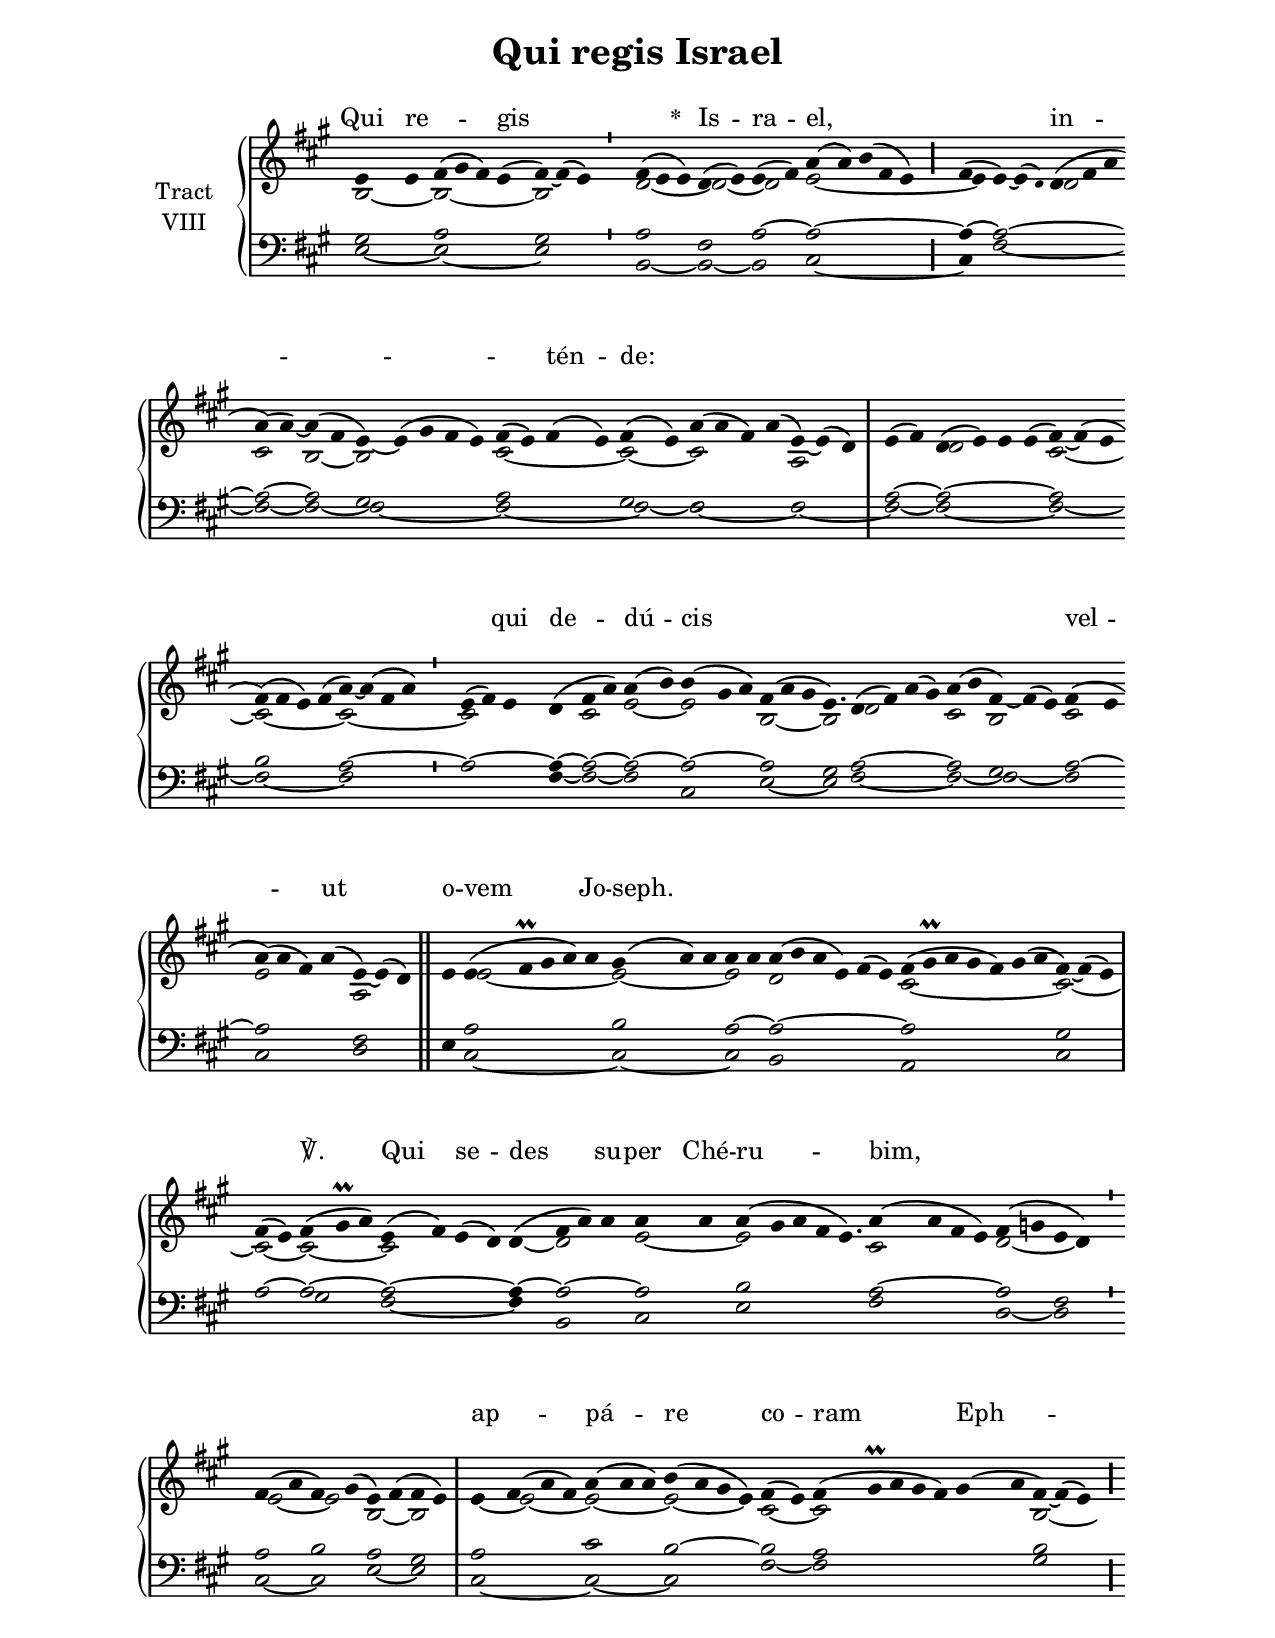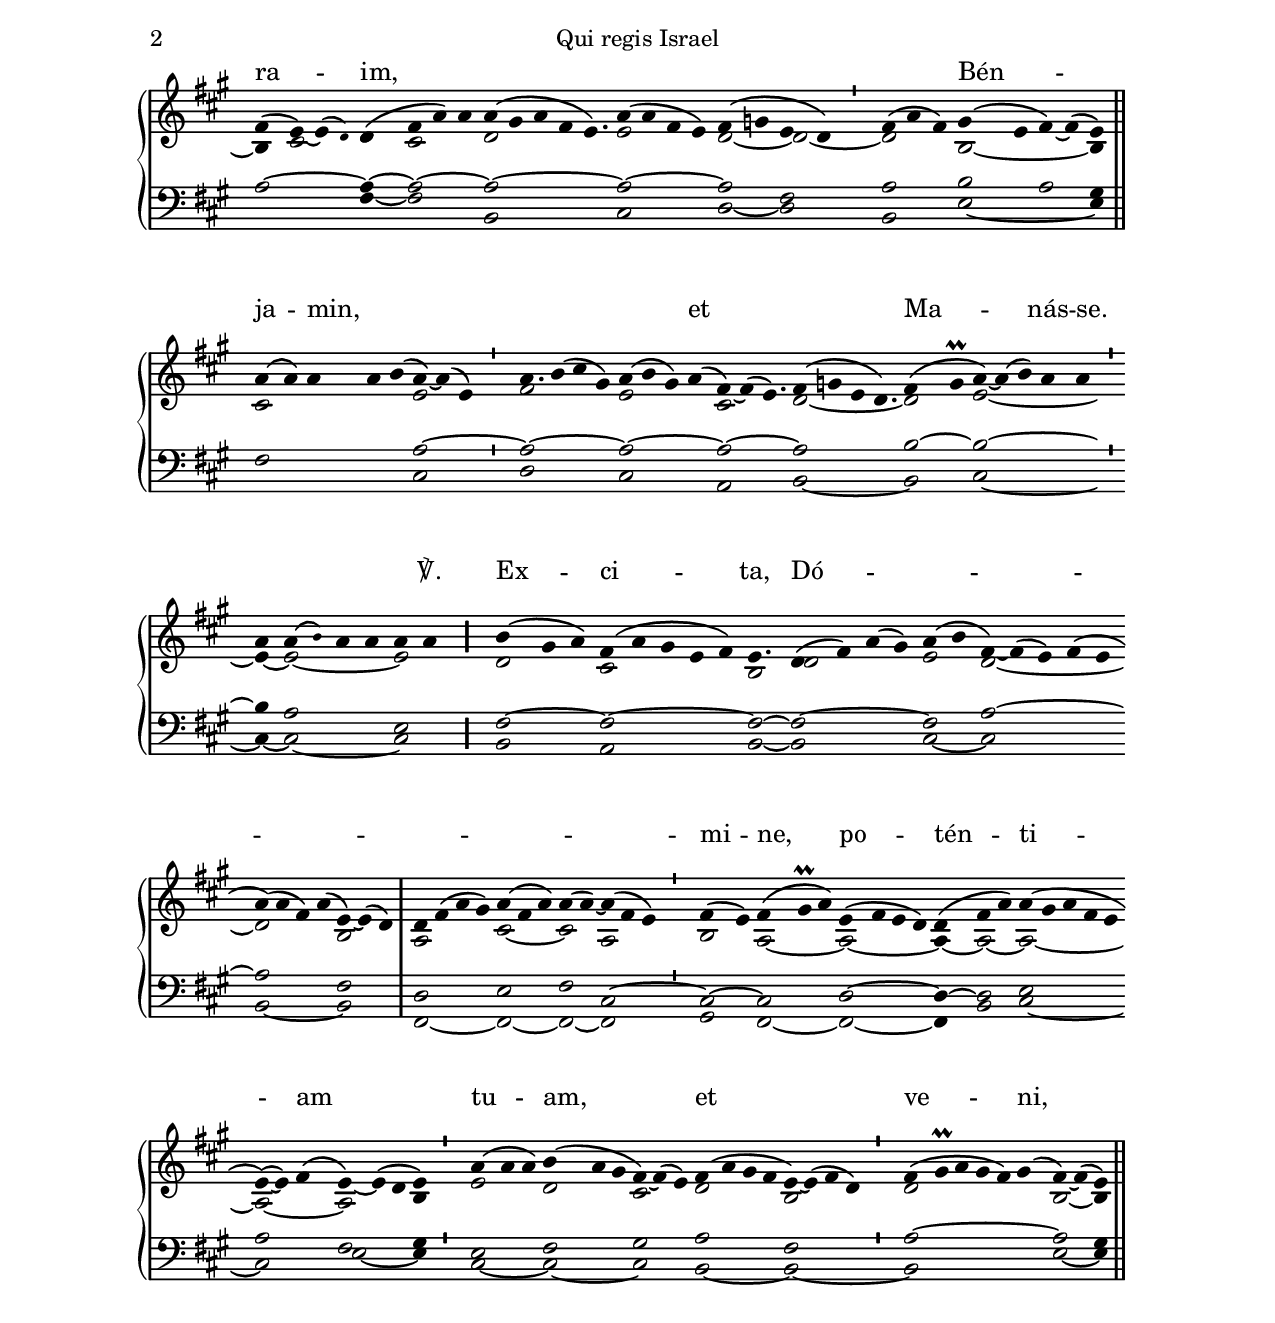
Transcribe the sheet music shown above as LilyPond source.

\version "2.18"
\include "gregorian.ly"
\include "noh2.ily"


%Page reference: page i.35
%(volume.page)

global = {
 \key e \mixolydian
 \cadenzaOn 
}

\header {
  title = \markup \center-column {"Qui regis Israel" \vspace #1 }
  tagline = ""
  composer = ""
}

\paper {
 #(include-special-characters)
  oddHeaderMarkup = \markup \fill-line {
    \line {}
    \center-column {
      \on-the-fly #first-page     " "
      \on-the-fly #not-first-page "Qui regis Israel"
    }
    \line { \on-the-fly #print-page-number-check-first \fromproperty #'page:page-number-string }
  }
  evenHeaderMarkup = \markup \fill-line {
    \line { \on-the-fly #print-page-number-check-first \fromproperty #'page:page-number-string }
    \center-column { "Qui regis Israel" }
    \line {}
  }
}

chantText = \lyricmode {
Qui re -- _ gis _ 
\set stanza = " * " Is -- ra -- el, _ _ 
in -- _ tén -- de: _ _ _ _ _ _ _ _ 
qui de -- dú -- cis _ _ _ _ vel -- ut o -- vem Jo -- seph. _ _ _ _ _ _ _ _ ℣. 
Qui se -- des su -- per Ché -- ru -- bim, _ _ _ _ 
ap -- _ pá -- re co -- ram Eph -- ra -- im, _ _ _ _ _ 
Bén -- ja -- min, _ _ _ _ _ 
et _ Ma -- nás -- se. _ _ _ _ _ ℣. 
Ex -- ci -- ta, Dó -- _ _ _ _ _ _ _ _ mi -- ne, po -- tén -- ti -- am tu -- am, 
et ve -- ni, _ _ _ _ _ _ _ _ 
ut _ sal -- vos _ 
\set stanza = " * " fá -- _ ci -- as nos. _ _ _ _ _ _ _ _ _ _ _ }

chantMusic = {
\tieDown   e'4 e'4 fis'4 ( gis'4 fis'4) e'4 ( fis'4) ~ fis'4 ( e'4) \divisioMinima
 fis'4 ( e'4 e'4) d'4 ( e'4) e'4 ( fis'4) a'4 ( a'4) b'4 ( fis'4 e'4) \divisioMaior
 fis'4 ( e'4) ~ e'4 ( \once \tweak #'font-size #-4 d' ) d'4 ( fis'4 a'4 \forceBreak
) a'4 ( a'4) ~ a'4 ( fis'4 e'4) ~ e'4 ( gis'4 fis'4 e'4) fis'4 ( e'4) fis'4 ( e'4) fis'4 ( e'4) a'4 ( a'4 fis'4) a'4 ( e'4) ~ e'4 ( d'4) \divisioMaxima
 e'4 ( fis'4) d'4 ( e'4) e'4 e'4 ( fis'4) ~ fis'4 ( e'4 \forceBreak
) fis'4 ( fis'4 e'4) fis'4 ( a'4) ~ a'4 ( fis'4 a'4) \divisioMinima
 e'4 ( fis'4) e'4 d'4 ( fis'4 a'4) a'4 ( b'4) b'4 ( gis'4 a'4) fis'4 ( a'4 gis'4 e'4.) d'4 ( fis'4) a'4 ( gis'4) a'4 ( b'4 fis'4) ~ fis'4 ( e'4) fis'4 ( e'4 \forceBreak
) a'4 ( a'4 fis'4) a'4 ( e'4) ~ e'4 ( d'4) \finalis
 e'4 e'4 ( fis'\prall gis'4 a'4) a'4 gis'4 ( a'4) a'4 a'4 a'4 a'4 ( b'4 a'4 e'4) fis'4 ( e'4) fis'4 ( gis'\prall a'4 gis'4 fis'4) gis'4 ( a'4 fis'4) ~ fis'4 ( e'4) \divisioMaxima \forceBreak

 fis'4 ( e'4) fis'4 ( gis'\prall a'4) e'4 ( fis'4) e'4 ( d'4) d'4 ( fis'4 a'4) a'4 a'4 a'4 a'4 ( gis'4 a'4 fis'4 e'4.)  a'4 ( a'4 fis'4 e'4) fis'4 ( g'4 e'4 d'4) \divisioMinima \forceBreak

  fis'4 ( a'4 fis'4) gis'4 ( e'4) fis'4 ( fis'4 e'4) \divisioMaxima
 e'4 fis'4 ( a'4 fis'4) a'4 ( a'4 a'4) b'4 ( a'4 gis'4 e'4) fis'4 ( e'4) fis'4 ( gis'\prall a'4 gis'4 fis'4) gis'4 ( a'4 fis'4) ~ fis'4 ( e'4) \divisioMaior \forceBreak

 fis'4 ( e'4) ~ e'4 ( \once \tweak #'font-size #-4 d' ) d'4 ( fis'4 a'4) a'4 a'4 ( gis'4 a'4 fis'4 e'4.)  a'4 ( a'4 fis'4 e'4) fis'4 ( g'4 e'4 d'4) \divisioMinima
  fis'4 ( a'4 fis'4) gis'4 ( e'4 fis'4) ~ fis'4 ( e'4) \finalis \forceBreak

 a'4 ( a'4) a'4 a'4 b'4 ( a'4) ~ a'4 ( e'4) \divisioMinima
 a'4. b'4 ( cis''4 gis'4) a'4 ( b'4 gis'4) a'4 ( fis'4) ~ fis'4 ( e'4.)  fis'4 ( g'4 e'4 d'4.)  fis'4 ( gis'\prall a'4) ~ a'4 ( b'4) a'4 a'4 \divisioMinima \forceBreak

 a'4 a'4 ( \once \tweak #'font-size #-4 b' ) a'4 a'4 a'4 a'4 \divisioMaior
 b'4 ( gis'4 a'4) fis'4 ( a'4 gis'4 e'4 fis'4) e'4. d'4 ( fis'4) a'4 ( gis'4) a'4 ( b'4 fis'4) ~ fis'4 ( e'4) fis'4 ( e'4 \forceBreak
) a'4 ( a'4 fis'4) a'4 ( e'4) ~ e'4 ( d'4) \divisioMaxima
 d'4 fis'4 ( a'4 gis'4) a'4 ( fis'4 a'4) a'4 ( a'4) ~ a'4 ( fis'4 e'4) \divisioMinima
 fis'4 ( e'4) fis'4 ( gis'\prall a'4) e'4 ( fis'4 e'4 d'4) d'4 ( fis'4 a'4) a'4 ( gis'4 a'4 fis'4 e'4 \forceBreak
) ~ e'4 ( e'4) fis'4 ( e'4) ~ e'4 ( d'4 e'4) \divisioMinima
 a'4 ( a'4 a'4) b'4 ( a'4 gis'4 fis'4) ~ fis'4 ( e'4) fis'4 ( a'4 gis'4 fis'4 e'4) ~ e'4 ( fis'4 d'4) \divisioMinima
 fis'4 ( gis'\prall a'4 gis'4 fis'4) gis'4 ( fis'4) ~ fis'4 ( e'4) \finalis

}

altoMusic = {
b2 ~ b2*4/2 ~ b2*3/2 \divisioMinima
d'2*3/2 ~ d'2 ~ d'2 e'2*5/2 ~ \divisioMaior
e'4 r2*3/2 d'2*3/2 cis'2 b2 ~ b2*5/2 cis'2*4/2 ~ cis'2 ~ cis'2*4/2 a2*3/2 \divisioMaxima
r2 d'2*4/2 cis'2*3/2 ~ cis'2*4/2 ~ cis'2*4/2 ~ \divisioMinima
cis'2*3/2 d'4 cis'2 e'2 ~ e'2*3/2 b2*3/2 ~ b2*3/4 d'2*4/2 cis'2 b2*3/2 cis'2 e'2*4/2 a2*3/2 \finalis
r4 e'2*5/2 ~ e'2*3/2 ~ e'2 d'2*6/2 cis'2*7/2 ~ cis'2*3/2 ~ \divisioMaxima
cis'2 ~ cis'2*3/2 ~ cis'2*4/2 d'4 ~ d'2*3/2 e'2 ~ e'2*11/4 cis'2*4/2 d'2*3/2 ~ d'4 \divisioMinima
e'2 ~ e'2 b2 ~ b2 \divisioMaxima
e'4 ~ e'2*3/2 ~ e'2*3/2 ~ e'2*3/2 ~ e'4 cis'2 ~ cis'2*7/2 b2*3/2 ~ \divisioMaior
b4 cis'2*3/2 d'4 cis'2*3/2 d'2*11/4 e'2*4/2 d'2 ~ d'2 ~ d'2*3/2 b2*4/2 ~ b4 \finalis
cis'2*5/2 e'2*3/2 \divisioMinima
fis'2*9/4 e'2*4/2 cis'2*7/4 d'2*9/4 ~ d'2 e'2*5/2 ~ \divisioMinima
e'4 ~ e'2*4/2 ~ e'2 \divisioMaior
d'2*3/2 cis'2*5/2 b2*3/4 d'2*4/2 e'2 d'2*5/2 ~ d'2*4/2 b2*3/2 \divisioMaxima
a2*4/2 cis'2*3/2 ~ cis'2 a2*3/2 \divisioMinima
b2 a2*3/2 ~ a2*4/2 ~ a4 ~ a2 ~ a2*5/2 ~ a2*3/2 ~ a2*3/2 b4 \divisioMinima
e'2*3/2 d'2*3/2 cis'2*3/2 d'2*4/2 b2*4/2 \divisioMinima
d'2*6/2 b2 ~ b4 \finalis
}

tenorMusic = {
gis2 a2*4/2 gis2*3/2 \divisioMinima
a2*3/2 fis2 a2 ~ a2*5/2 ~ \divisioMaior
a4 ~ a2*6/2 ~ a2 ~ a2 gis2*5/2 a2*4/2 gis2 fis2*4/2 r2*3/2 \divisioMaxima
a2 ~ a2*4/2 ~ a2*3/2 b2*4/2 a2*4/2 ~ \divisioMinima
a2*3/2 ~ a4 ~ a2 ~ a2 ~ a2*3/2 ~ a2*3/2 gis2*3/4 a2*4/2 ~ a2 gis2*3/2 a2 ~ a2*4/2 fis2*3/2 \finalis
e4 a2*5/2 b2*3/2 a2 ~ a2*6/2 ~ a2*7/2 gis2*3/2 \divisioMaxima
a2 ~ a2*3/2 ~ a2*4/2 ~ a4 ~ a2*3/2 ~ a2 b2*11/4 a2*4/2 ~ a2 fis2 \divisioMinima
a2 b2 a2 gis2 \divisioMaxima
a2*4/2 cis'2*3/2 b2*4/2 ~ b2 a2*7/2 b2*3/2 \divisioMaior
a2*4/2 ~ a4 ~ a2*3/2 ~ a2*11/4 ~ a2*4/2 ~ a2 fis2 a2*3/2 b2 a2 gis4 \finalis
fis2*5/2 a2*3/2 ~ \divisioMinima
a2*9/4 ~ a2*4/2 ~ a2*7/4 ~ a2*9/4 b2 ~ b2*5/2 ~ \divisioMinima
b4 a2*4/2 e2 \divisioMaior
fis2*3/2 ~ fis2*5/2 ~ fis2*3/4 ~ fis2*4/2 ~ fis2 a2*5/2 ~ a2*4/2 fis2*3/2 \divisioMaxima
d2*4/2 e2*3/2 fis2 cis2*3/2 ~ \divisioMinima
cis2 ~ cis2*3/2 d2*4/2 ~ d4 ~ d2 e2*5/2 a2*3/2 fis2*3/2 gis4 \divisioMinima
e2*3/2 fis2*3/2 gis2*3/2 a2*4/2 fis2*4/2 \divisioMinima
a2*6/2 ~ a2 gis4 \finalis
}

bassMusic = {
e2 ~ e2*4/2 ~ e2*3/2 \divisioMinima
b,2*3/2 ~ b,2 ~ b,2 cis2*5/2 ~ \divisioMaior
cis4 fis2*6/2 ~ fis2 ~ fis2 ~ fis2*5/2 ~ fis2*4/2 ~ fis2 ~ fis2*4/2 ~ fis2*3/2 ~ \divisioMaxima
fis2 ~ fis2*4/2 ~ fis2*3/2 ~ fis2*4/2 ~ fis2*4/2 \divisioMinima
r2*3/2 fis4 ~ fis2 ~ fis2 cis2*3/2 e2*3/2 ~ e2*3/4 fis2*4/2 ~ fis2 ~ fis2*3/2 ~ fis2 cis2*4/2 d2*3/2 \finalis
r4 cis2*5/2 ~ cis2*3/2 ~ cis2 b,2*6/2 a,2*7/2 cis2*3/2 \divisioMaxima
r2 gis2*3/2 fis2*4/2 ~ fis4 b,2*3/2 cis2 e2*11/4 fis2*4/2 d2 ~ d2 \divisioMinima
cis2 ~ cis2 e2 ~ e2 \divisioMaxima
cis2*4/2 ~ cis2*3/2 ~ cis2*4/2 fis2 ~ fis2*7/2 gis2*3/2 \divisioMaior
r2*4/2 fis4 ~ fis2*3/2 b,2*11/4 cis2*4/2 d2 ~ d2 b,2*3/2 e2*4/2 ~ e4 \finalis
r2*5/2 cis2*3/2 \divisioMinima
d2*9/4 cis2*4/2 a,2*7/4 b,2*9/4 ~ b,2 cis2*5/2 ~ \divisioMinima
cis4 ~ cis2*4/2 ~ cis2 \divisioMaior
b,2*3/2 a,2*5/2 b,2*3/4 ~ b,2*4/2 cis2 ~ cis2*5/2 b,2*4/2 ~ b,2*3/2 \divisioMaxima
fis,2*4/2 ~ fis,2*3/2 ~ fis,2 ~ fis,2*3/2 \divisioMinima
gis,2 fis,2*3/2 ~ fis,2*4/2 ~ fis,4 b,2 cis2*5/2 ~ cis2*3/2 e2*3/2 ~ e4 \divisioMinima
cis2*3/2 ~ cis2*3/2 ~ cis2*3/2 b,2*4/2 ~ b,2*4/2 ~ \divisioMinima
b,2*6/2 e2 ~ e4 \finalis
}

voiceLines = {
\voiceLineStyle


}

\score{
  <<
    \new GrandStaff <<
      \set GrandStaff.autoBeaming = ##f
      \set GrandStaff.instrumentName = \markup \center-column {
        "Tract"
        "VIII"
      }
      \new Staff = up <<
        \new Voice = "chant" {
          \voiceOne \global \chantMusic
        }
        \new Voice {
          \voiceTwo \global \altoMusic
        }
      >>

      \new Staff = down <<
        \clef bass
        \new Voice {
          \voiceOne \global \tenorMusic
        }
        \new Voice {
          \voiceTwo \global \bassMusic
        }
	\new Voice {
        \voiceThree \global \voiceLines
        }
      >>
    >>
    \new Lyrics \lyricsto chant {
      \chantText
    }
  >>
  \layout{
  }
  \midi{
    \tempo 4 = 125
  }
}
